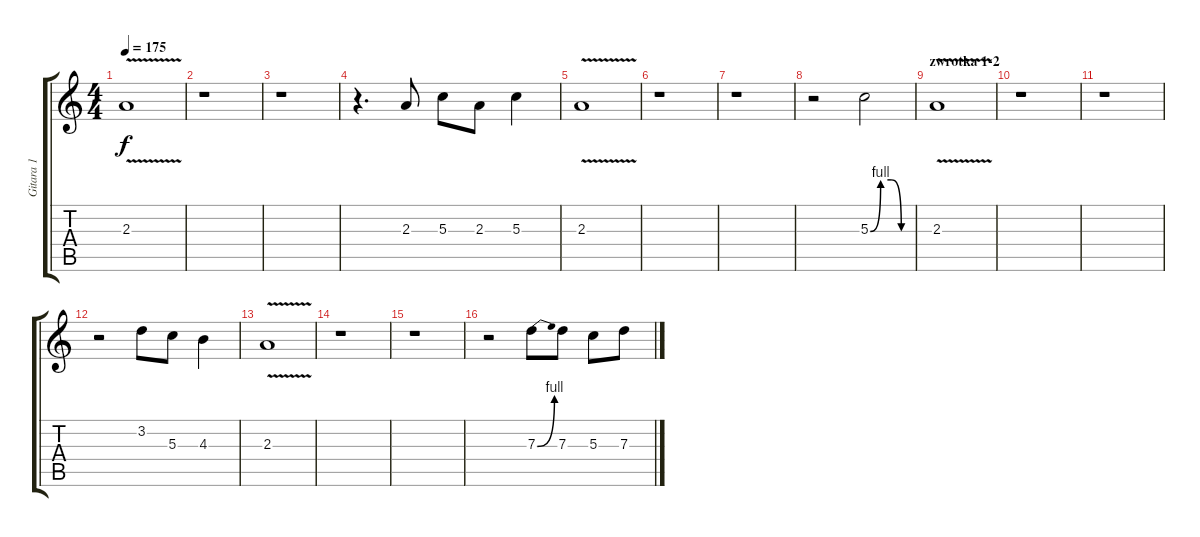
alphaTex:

\track ("Gitara 1" "Gitara 1") {instrument overdrivenguitar}
\staff {score tabs}
\tuning (E4 B3 G3 D3 A2 E2) {hide}
\ts (4 4)
\tempo 175
\clef g2
\ks c
2.3{v}.1{dy f} |
r.1 |
r.1 |
r.4{d} 2.3.8 5.3.8 2.3.8 5.3.4 |
2.3{v}.1 |
r.1 |
r.1 |
r.2 5.3{be (custom 0 0 15 4 30 4 45 0 60 0)}.2 |
\section ("" "zwrotka 1-2")
2.3{v}.1 |
r.1 |
r.1 |
r.2 3.2.8 5.3.8 4.3.4 |
2.3{v}.1 |
r.1 |
r.1 |
r.2 7.3{be (bend 0 0 60 4)}.8 7.3.8 5.3.8 7.3.8
